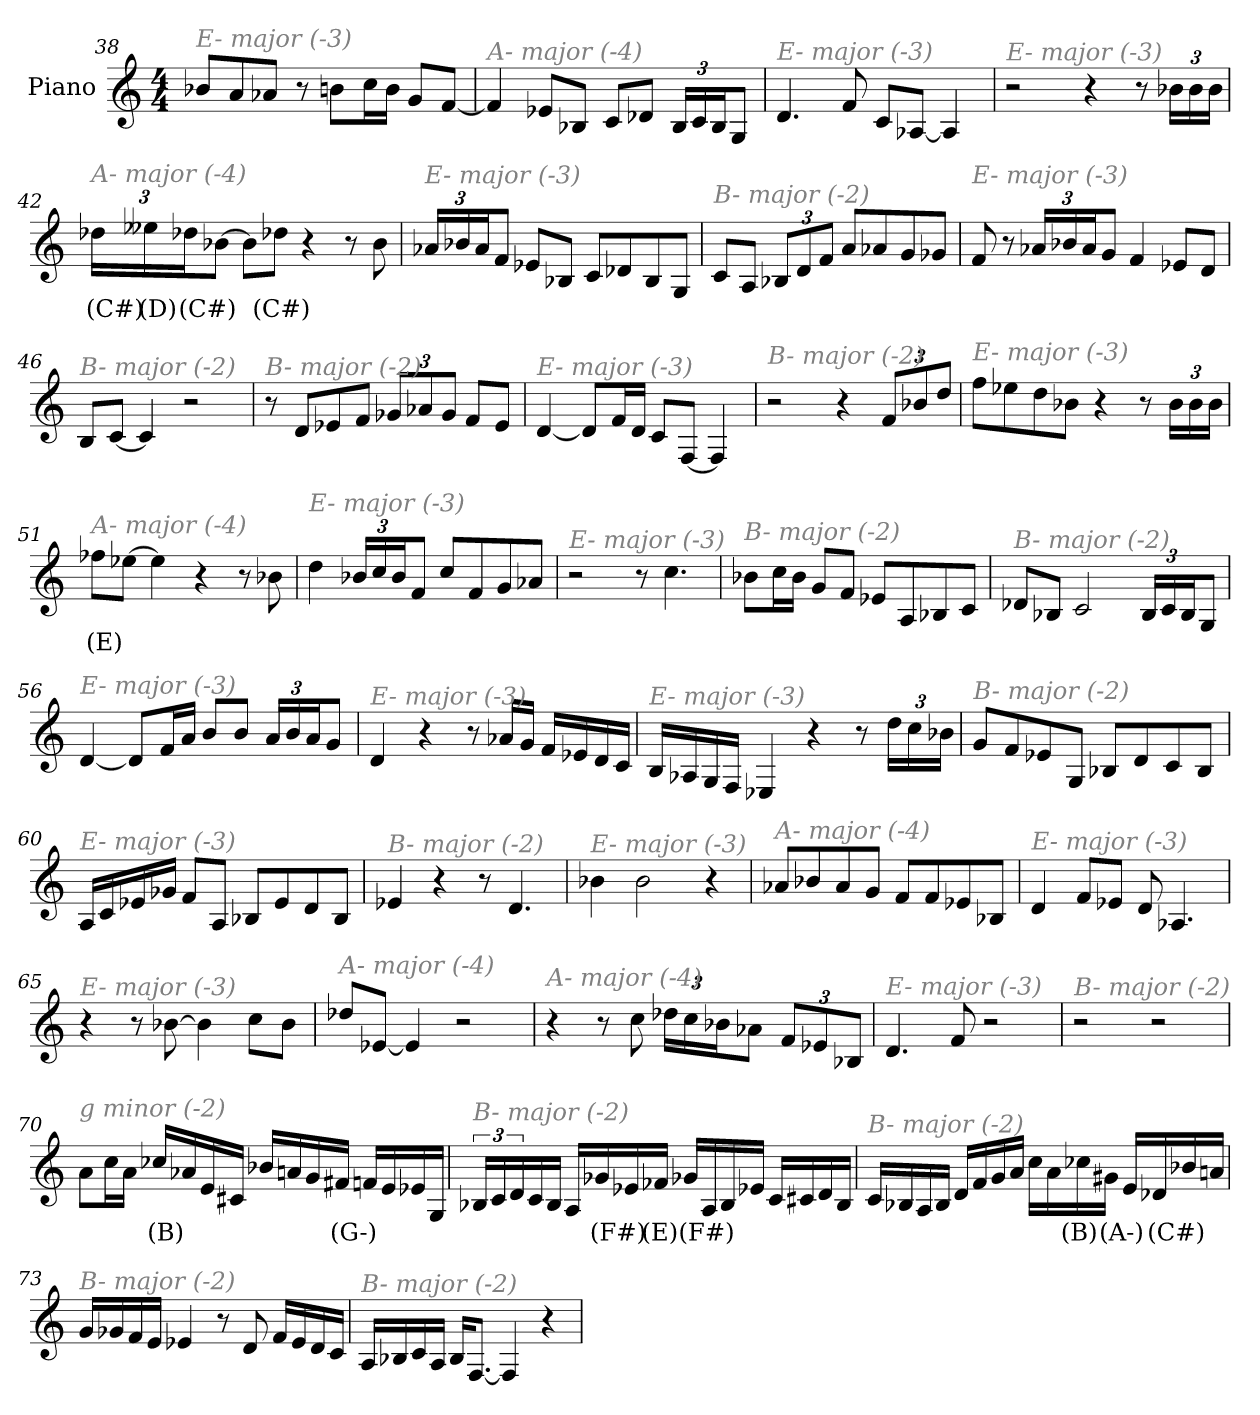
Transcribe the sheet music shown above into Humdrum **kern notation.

**kern	**text
*part1	*part1
*staff1	*staff1
*I"Piano	*
*I'Pno	*
*clefG2	*
*k[]	*
*M4/4	*
=38	=38
!LO:TX:i:color=#808080:t=E- major (-3)	!
8b-X/L	.
8a/	.
8a-X/J	.
8r	.
8bn\L	.
16cc\L	.
16b\JJ	.
8g/L	.
[8f/J	.
!!LO:PB:g=z
=39	=39
!LO:TX:i:color=#808080:t=A- major (-4)	!
4f/]	.
8e-X/L	.
8B-X/J	.
8c/L	.
8d-X/J	.
*Xbrackettup	*
24B-/LL	.
24c/	.
24B-/J	.
8G/J	.
=40	=40
!LO:TX:i:color=#808080:t=E- major (-3)	!
4.d/	.
8f/	.
8c/L	.
[8A-X/J	.
4A-/]	.
=41	=41
!LO:TX:i:color=#808080:t=E- major (-3)	!
2r	.
4r	.
8r	.
24b-X\LL	.
24b-\	.
24b-\JJ	.
=42	=42
!LO:TX:i:color=#808080:t=A- major (-4)	!
24dd-Xi\LL	(C#)
24ee--Xj\	(D)
24dd-Xi\J	(C#)
[8b-X\J	.
8b-\L]	.
8dd-Xi\J	(C#)
4r	.
8r	.
8b-\	.
!!LO:LB:g=z
=43	=43
!LO:TX:i:color=#808080:t=E- major (-3)	!
24a-X/LL	.
24b-X/	.
24a-/J	.
8f/J	.
8e-X/L	.
8B-X/J	.
8c/L	.
8d-X/	.
8B-/	.
8G/J	.
=44	=44
!LO:TX:i:color=#808080:t=B- major (-2)	!
8c/L	.
8A/J	.
12B-X/L	.
12d/	.
12f/J	.
8a/L	.
8a-X/	.
8g/	.
8g-X/J	.
=45	=45
!LO:TX:i:color=#808080:t=E- major (-3)	!
8f/	.
8r	.
24a-X/LL	.
24b-X/	.
24a-/J	.
8g/J	.
4f/	.
8e-X/L	.
8d/J	.
=46	=46
!LO:TX:i:color=#808080:t=B- major (-2)	!
8B/L	.
[8c/J	.
4c/]	.
2r	.
!!LO:LB:g=z
=47	=47
!LO:TX:i:color=#808080:t=B- major (-2)	!
8r	.
8d/L	.
8e-X/	.
8f/J	.
12g-X/L	.
12a-X/	.
12g-/J	.
8f/L	.
8e-/J	.
=48	=48
!LO:TX:i:color=#808080:t=E- major (-3)	!
[4d/	.
8d/L]	.
16f/L	.
16d/JJ	.
8c/L	.
[8F/J	.
4F/]	.
=49	=49
!LO:TX:i:color=#808080:t=B- major (-2)	!
2r	.
4r	.
12f/L	.
12b-X/	.
12dd/J	.
=50	=50
!LO:TX:i:color=#808080:t=E- major (-3)	!
8ff\L	.
8ee-X\	.
8dd\	.
8b-X\J	.
4r	.
8r	.
24b-\LL	.
24b-\	.
24b-\JJ	.
!!LO:LB:g=z
=51	=51
!LO:TX:i:color=#808080:t=A- major (-4)	!
8ff-Xi\L	(E)
[8ee-X\J	.
4ee-\]	.
4r	.
8r	.
8b-X\	.
=52	=52
!LO:TX:i:color=#808080:t=E- major (-3)	!
4dd\	.
24b-X/LL	.
24cc/	.
24b-/J	.
8f/J	.
8cc/L	.
8f/	.
8g/	.
8a-X/J	.
=53	=53
!LO:TX:i:color=#808080:t=E- major (-3)	!
2r	.
8r	.
4.cc\	.
=54	=54
!LO:TX:i:color=#808080:t=B- major (-2)	!
8b-X\L	.
16cc\L	.
16b-\JJ	.
8g/L	.
8f/J	.
8e-X/L	.
8A/	.
8B-X/	.
8c/J	.
!!LO:LB:g=z
=55	=55
!LO:TX:i:color=#808080:t=B- major (-2)	!
8d-X/L	.
8B-X/J	.
2c/	.
24B-/LL	.
24c/	.
24B-/J	.
8G/J	.
=56	=56
!LO:TX:i:color=#808080:t=E- major (-3)	!
[4d/	.
8d/L]	.
16f/L	.
16a/JJ	.
8b/L	.
8b/J	.
24a/LL	.
24b/	.
24a/J	.
8g/J	.
=57	=57
!LO:TX:i:color=#808080:t=E- major (-3)	!
4d/	.
4r	.
8r	.
16a-X/LL	.
16g/JJ	.
16f/LL	.
16e-X/	.
16d/	.
16c/JJ	.
!!LO:LB:g=z
=58	=58
!LO:TX:i:color=#808080:t=E- major (-3)	!
16B/LL	.
16A-X/	.
16G/	.
16F/JJ	.
4E-X/	.
4r	.
8r	.
24dd\LL	.
24cc\	.
24b-X\JJ	.
=59	=59
!LO:TX:i:color=#808080:t=B- major (-2)	!
8g/L	.
8f/	.
8e-X/	.
8G/J	.
8B-X/L	.
8d/	.
8c/	.
8B-/J	.
=60	=60
!LO:TX:i:color=#808080:t=E- major (-3)	!
16A/LL	.
16c/	.
16e-X/	.
16g-X/JJ	.
8f/L	.
8A/J	.
8B-X/L	.
8e-/	.
8d/	.
8B-/J	.
=61	=61
!LO:TX:i:color=#808080:t=B- major (-2)	!
4e-X/	.
4r	.
8r	.
4.d/	.
!!LO:LB:g=z
=62	=62
!LO:TX:i:color=#808080:t=E- major (-3)	!
4b-X\	.
2b-\	.
4r	.
=63	=63
!LO:TX:i:color=#808080:t=A- major (-4)	!
8a-X/L	.
8b-X/	.
8a-/	.
8g/J	.
8f/L	.
8f/	.
8e-X/	.
8B-X/J	.
=64	=64
!LO:TX:i:color=#808080:t=E- major (-3)	!
4d/	.
8f/L	.
8e-X/J	.
8d/	.
4.A-X/	.
=65	=65
!LO:TX:i:color=#808080:t=E- major (-3)	!
4r	.
8r	.
[8b-X\	.
4b-\]	.
8cc\L	.
8b-\J	.
=66	=66
!LO:TX:i:color=#808080:t=A- major (-4)	!
8dd-X/L	.
[8e-X/J	.
4e-/]	.
2r	.
!!LO:LB:g=z
=67	=67
!LO:TX:i:color=#808080:t=A- major (-4)	!
4r	.
8r	.
8cc\	.
24dd-X\LL	.
24cc\	.
24b-X\J	.
8a-X\J	.
12f/L	.
12e-X/	.
12B-X/J	.
=68	=68
!LO:TX:i:color=#808080:t=E- major (-3)	!
4.d/	.
8f/	.
2r	.
=69	=69
!LO:TX:i:color=#808080:t=B- major (-2)	!
2r	.
2r	.
=70	=70
!LO:TX:i:color=#808080:t=g minor (-2)	!
8a\L	.
16cc\L	.
16a\JJ	.
16cc-Xi/LL	(B)
16a-X/	.
16e/	.
16c#X/JJ	.
16b-X/LL	.
16an/	.
16g/	.
16f#Xi/JJ	(G-)
16f/LL	.
16e/	.
16e-X/	.
16G/JJ	.
!!LO:LB:g=z
=71	=71
*brackettup	*
!LO:TX:i:color=#808080:t=B- major (-2)	!
24B-X/LL	.
24c/	.
24d/	.
16c/	.
16B-/JJ	.
16A/LL	.
16g-Xi/	(F#)
16e-X/	.
16f-Xi/JJ	(E)
16g-Xi/LL	(F#)
16A/	.
16B-/	.
16e-X/JJ	.
16c/LL	.
16c#X/	.
16d/	.
16B-/JJ	.
=72	=72
!LO:TX:i:color=#808080:t=B- major (-2)	!
16c/LL	.
16B-X/	.
16A/	.
16B-/JJ	.
16d/LL	.
16f/	.
16g/	.
16a/JJ	.
16cc\LL	.
16a\	.
16cc-Xi\	(B)
16g#Xi\JJ	(A-)
16e/LL	.
16d-Xi/	(C#)
16b-X/	.
16an/JJ	.
!!LO:LB:g=z
=73	=73
!LO:TX:i:color=#808080:t=B- major (-2)	!
16g/LL	.
16g-X/	.
16f/	.
16e/JJ	.
4e-X/	.
8r	.
8d/	.
16f/LL	.
16e-/	.
16d/	.
16c/JJ	.
=74	=74
!LO:TX:i:color=#808080:t=B- major (-2)	!
16A/LL	.
16B-X/	.
16c/	.
16A/JJ	.
16B-/KL	.
[8.F/J	.
4F/]	.
4r	.
=	=
*-	*-
